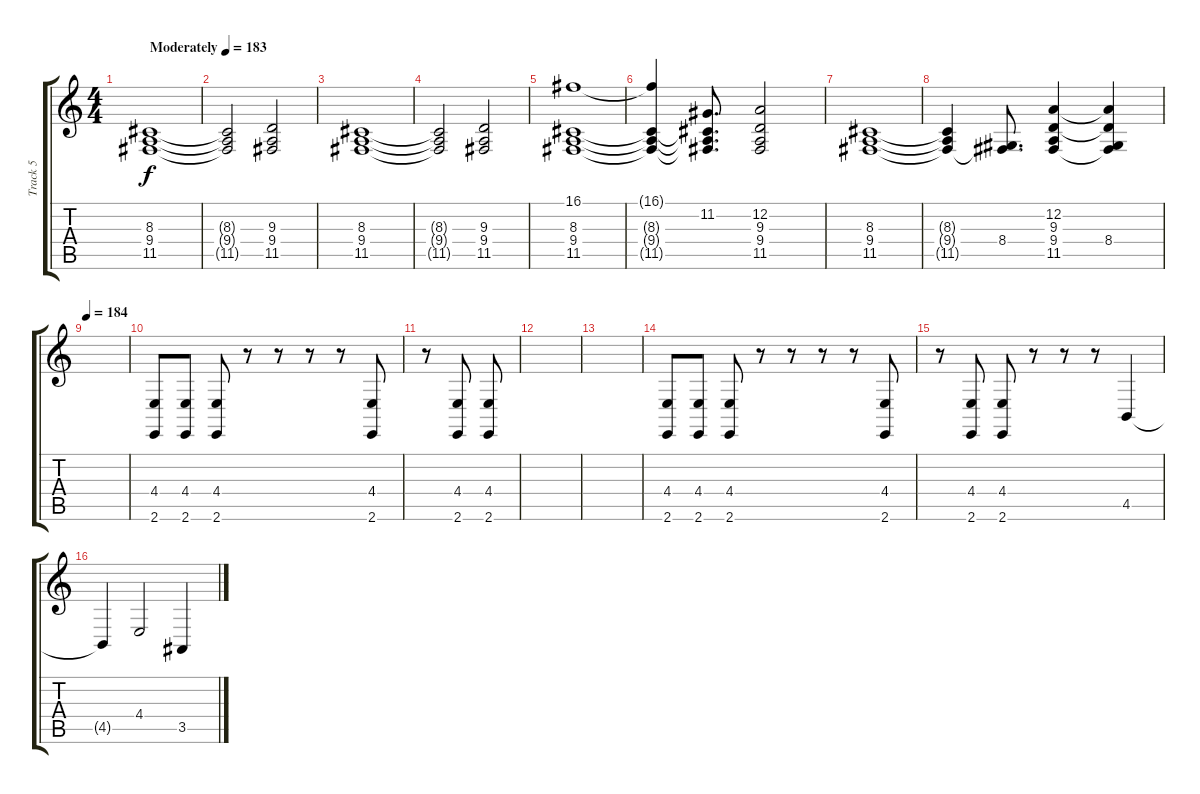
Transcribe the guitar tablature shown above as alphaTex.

\track ("Track 5" "Track 5") {instrument pad2warm}
\staff {score tabs}
\tuning (D4 A3 F3 C3 G2 D2) {hide}
\ts (4 4)
\tempo (183 "Moderately")
\tempo 92
\tempo (183 "Moderately")
\clef g2
\ks c
(8.3 9.4 11.5).1{dy f instrument pad2warm} |
(8.3{t} 9.4{t} 11.5{t}).2 (9.3 9.4 11.5).2 |
(8.3 9.4 11.5).1 |
(8.3{t} 9.4{t} 11.5{t}).2 (9.3 9.4 11.5).2 |
(16.1 8.3 9.4 11.5).1 |
(16.1{t} 8.3{t} 9.4{t} 11.5{t}).4 (11.2 8.3{t} 9.4{t} 11.5{t}).8{d} (12.2 9.3 9.4 11.5).2 |
(8.3 9.4 11.5).1 |
(8.3{t} 9.4{t} 11.5{t}).4 (8.4 11.5{t}).8{d} (12.2 9.3 9.4 11.5).4 (12.2{t} 9.3{t} 8.4 11.5{t}).4 |
\tempo 184
|
(4.4 2.6).8 (4.4 2.6).8 (4.4 2.6).8 r.8 r.8 r.8 r.8 (4.4 2.6).8 |
r.8 (4.4 2.6).8 (4.4 2.6).8 |
|
|
(4.4 2.6).8 (4.4 2.6).8 (4.4 2.6).8 r.8 r.8 r.8 r.8 (4.4 2.6).8 |
r.8 (4.4 2.6).8 (4.4 2.6).8 r.8 r.8 r.8 4.5.4 |
4.5{t}.4 4.4.2 3.5.4
